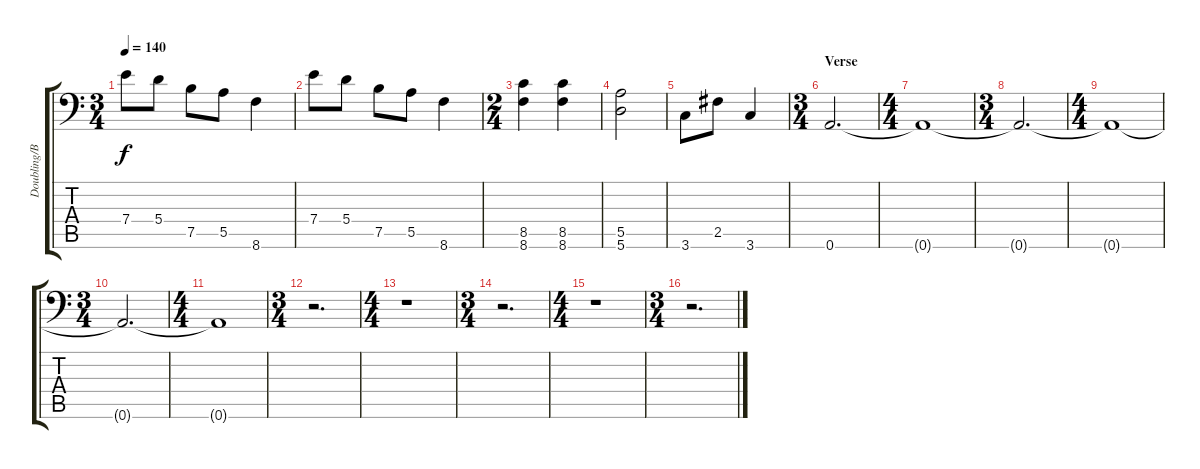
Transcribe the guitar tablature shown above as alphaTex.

\track ("Doubling/Backup" "Doubling/B") {instrument electricguitarclean}
\staff {score tabs}
\tuning (B3 Gb3 D3 A2 E2 A1) {hide}
\ts (3 4)
\tempo 140
\clef f4
\ks c
7.4.8{dy f} 5.4.8 7.5.8 5.5.8 8.6.4 |
7.4.8 5.4.8 7.5.8 5.5.8 8.6.4 |
\ts (2 4)
(8.5 8.6).4 (8.5 8.6).4 |
(5.5 5.6).2 |
3.6.8 2.5.8 3.6.4 |
\ts (3 4)
\section ("" "Verse")
0.6.2{d} |
\ts (4 4)
0.6{t}.1 |
\ts (3 4)
0.6{t}.2{d} |
\ts (4 4)
0.6{t}.1 |
\ts (3 4)
0.6{t}.2{d} |
\ts (4 4)
0.6{t}.1 |
\ts (3 4)
r.2{d} |
\ts (4 4)
r.1 |
\ts (3 4)
r.2{d} |
\ts (4 4)
r.1 |
\ts (3 4)
r.2{d}
